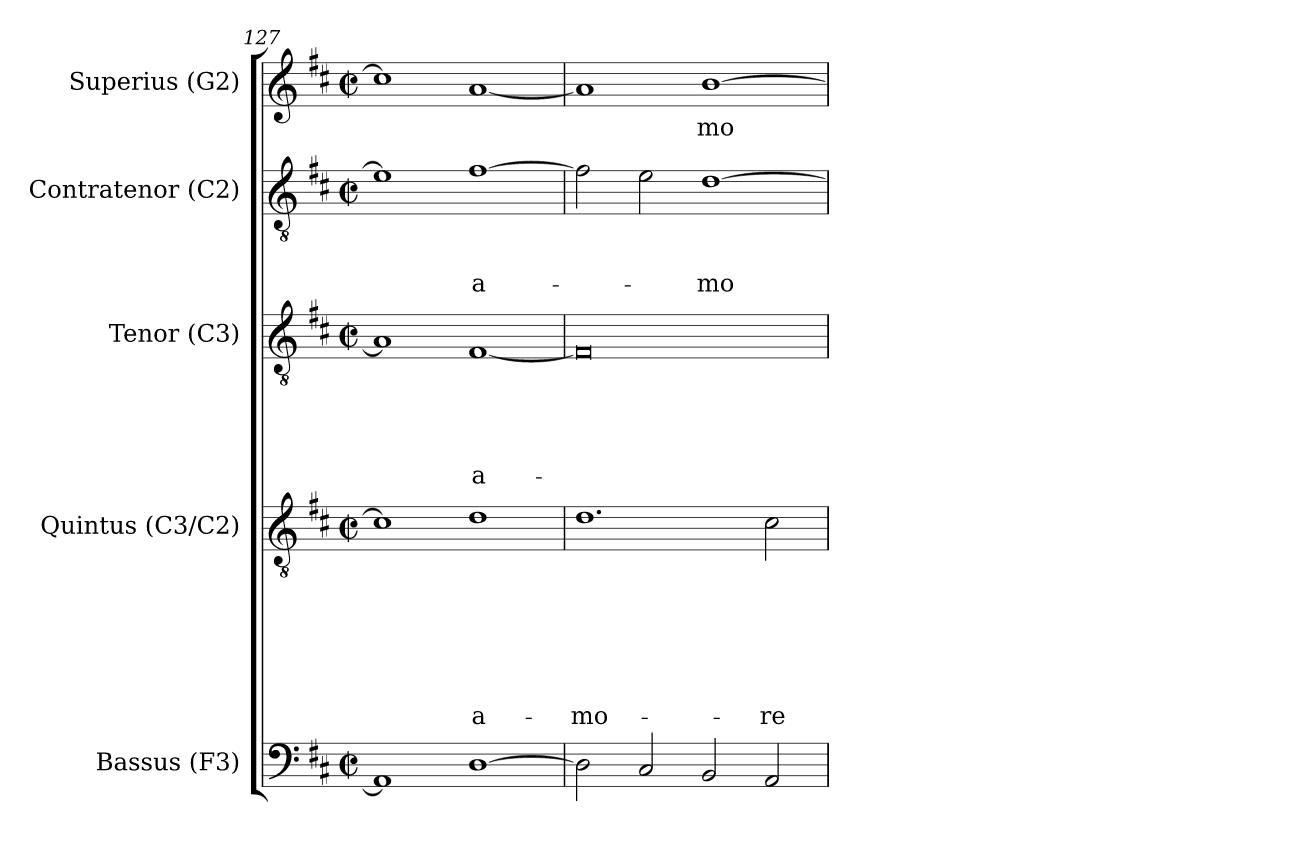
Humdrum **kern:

**kern	**kern	**text	**text	**text	**text	**text	**text	**text	**kern	**text	**text	**text	**text	**text	**kern	**text	**text	**text	**kern	**text
*part5	*part4	*part4	*part4	*part4	*part4	*part4	*part4	*part4	*part3	*part3	*part3	*part3	*part3	*part3	*part2	*part2	*part2	*part2	*part1	*part1
*staff5	*staff4	*staff4	*staff4	*staff4	*staff4	*staff4	*staff4	*staff4	*staff3	*staff3	*staff3	*staff3	*staff3	*staff3	*staff2	*staff2	*staff2	*staff2	*staff1	*staff1
*I"Bassus (F3)	*I"Quintus (C3/C2)	*	*	*	*	*	*	*	*I"Tenor (C3)	*	*	*	*	*	*I"Contratenor (C2)	*	*	*	*I"Superius (G2)	*
*I'B.	*I'Q.	*	*	*	*	*	*	*	*I'T.	*	*	*	*	*	*I'Ct.	*	*	*	*I'S.	*
*clefF4	*clefGv2	*	*	*	*	*	*	*	*clefGv2	*	*	*	*	*	*clefGv2	*	*	*	*clefG2	*
*k[f#c#]	*k[f#c#]	*	*	*	*	*	*	*	*k[f#c#]	*	*	*	*	*	*k[f#c#]	*	*	*	*k[f#c#]	*
*D:	*D:	*	*	*	*	*	*	*	*D:	*	*	*	*	*	*D:	*	*	*	*D:	*
*M2/2	*M2/2	*	*	*	*	*	*	*	*M2/2	*	*	*	*	*	*M2/2	*	*	*	*M2/2	*
*met(c|)	*met(c|)	*	*	*	*	*	*	*	*met(c|)	*	*	*	*	*	*met(c|)	*	*	*	*met(c|)	*
=127	=127	=127	=127	=127	=127	=127	=127	=127	=127	=127	=127	=127	=127	=127	=127	=127	=127	=127	=127	=127
1AA]	1c#]	.	.	.	.	.	.	.	1A]	.	.	.	.	.	1e]	.	.	.	1cc#]	.
!	!	!	!	!	!	!	!	!LO:LY:b:rj	!	!	!	!	!	!LO:LY:b:rj	!	!	!	!LO:LY:b:rj	!	!
[>1D	1d	.	.	.	.	.	.	a-	[<1F#	.	.	.	.	a-	[>1f#	.	.	a-	[<1a	.
=128	=128	=128	=128	=128	=128	=128	=128	=128	=128	=128	=128	=128	=128	=128	=128	=128	=128	=128	=128	=128
!	!	!	!	!	!	!	!	!LO:LY:b	!	!	!	!	!	!	!	!	!	!	!	!
2D\]	1.d	.	.	.	.	.	.	-mo-	0F#]	.	.	.	.	.	2f#\]	.	.	.	1a]	.
2C#/	.	.	.	.	.	.	.	.	.	.	.	.	.	.	2e\	.	.	.	.	.
!	!	!	!	!	!	!	!	!	!	!	!	!	!	!	!	!	!	!LO:LY:b	!	!LO:LY:b
2BB/	.	.	.	.	.	.	.	.	.	.	.	.	.	.	[>1d	.	.	-mo-	[>1b	-mo-
!	!	!	!	!	!	!	!	!LO:LY:b	!	!	!	!	!	!	!	!	!	!	!	!
2AA/	2c#\	.	.	.	.	.	.	-re	.	.	.	.	.	.	.	.	.	.	.	.
=	=	=	=	=	=	=	=	=	=	=	=	=	=	=	=	=	=	=	=	=
*-	*-	*-	*-	*-	*-	*-	*-	*-	*-	*-	*-	*-	*-	*-	*-	*-	*-	*-	*-	*-
